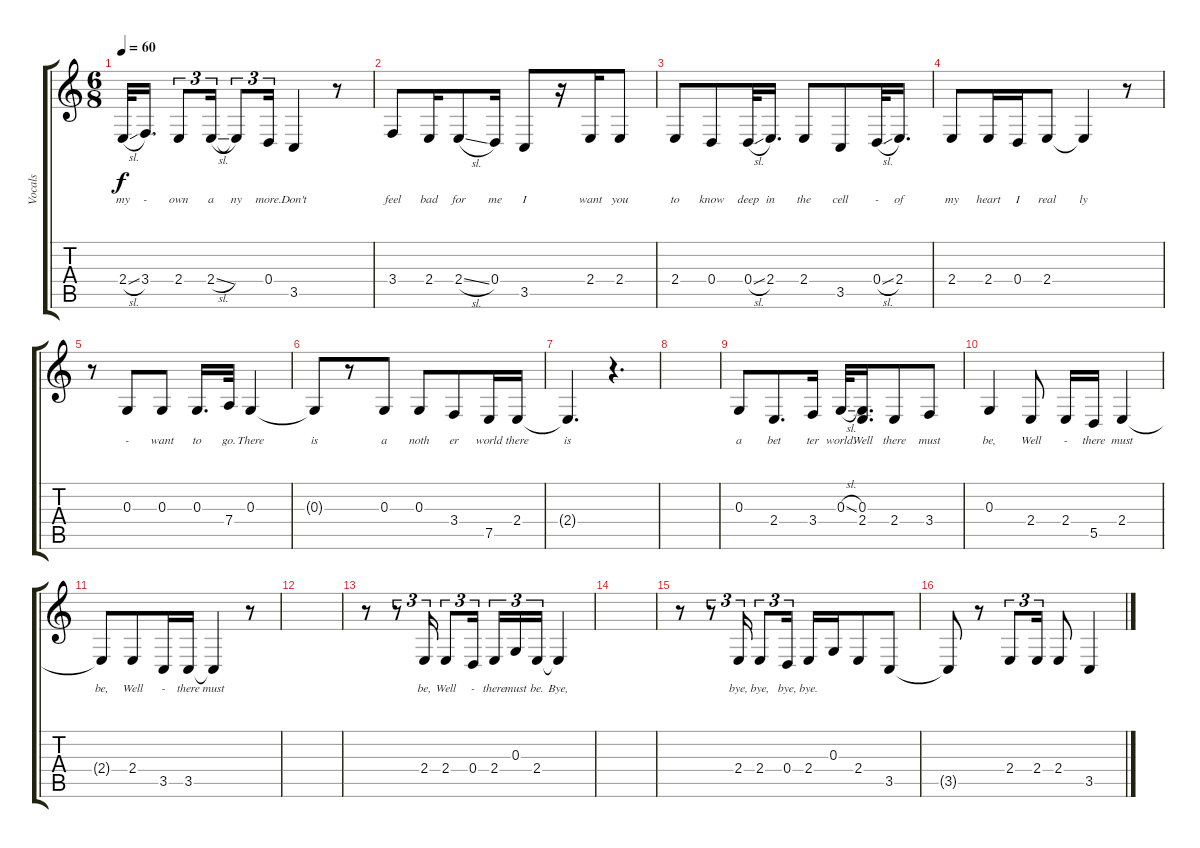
\track ("Vocals" "Vocals") {instrument flute}
\staff {score tabs}
\tuning (E4 B3 G3 D3 A2 E2) {hide}
\ts (6 8)
\tempo 60
\clef g2
\ks c
2.4{sl}.32{lyrics (0 "my") lyrics (1 "") lyrics (2 "") lyrics (3 "") lyrics (4 "") dy f} 3.4.16{d lyrics (0 "-") lyrics (1 "") lyrics (2 "") lyrics (3 "") lyrics (4 "")} 2.4.8{tu (3 2) lyrics (0 "own") lyrics (1 "") lyrics (2 "") lyrics (3 "") lyrics (4 "")} 2.4{sl}.16{tu (3 2) lyrics (0 "a") lyrics (1 "") lyrics (2 "") lyrics (3 "") lyrics (4 "")} 2.4{t}.8{tu (3 2) lyrics (0 "ny") lyrics (1 "") lyrics (2 "") lyrics (3 "") lyrics (4 "")} 0.4.16{tu (3 2) lyrics (0 "more.") lyrics (1 "") lyrics (2 "") lyrics (3 "") lyrics (4 "")} 3.5.4{lyrics (0 "Don't") lyrics (1 "") lyrics (2 "") lyrics (3 "") lyrics (4 "")} r.8 |
3.4.8{lyrics (0 "feel") lyrics (1 "") lyrics (2 "") lyrics (3 "") lyrics (4 "")} 2.4.16{lyrics (0 "bad") lyrics (1 "") lyrics (2 "") lyrics (3 "") lyrics (4 "")} 2.4{sl}.8{lyrics (0 "for") lyrics (1 "") lyrics (2 "") lyrics (3 "") lyrics (4 "")} 0.4.16{lyrics (0 "me") lyrics (1 "") lyrics (2 "") lyrics (3 "") lyrics (4 "")} 3.5.8{lyrics (0 "I") lyrics (1 "") lyrics (2 "") lyrics (3 "") lyrics (4 "")} r.16 2.4.16{lyrics (0 "want") lyrics (1 "") lyrics (2 "") lyrics (3 "") lyrics (4 "")} 2.4.8{lyrics (0 "you") lyrics (1 "") lyrics (2 "") lyrics (3 "") lyrics (4 "")} |
2.4.8{lyrics (0 "to") lyrics (1 "") lyrics (2 "") lyrics (3 "") lyrics (4 "")} 0.4.8{lyrics (0 "know") lyrics (1 "") lyrics (2 "") lyrics (3 "") lyrics (4 "")} 0.4{sl}.32{lyrics (0 "deep") lyrics (1 "") lyrics (2 "") lyrics (3 "") lyrics (4 "")} 2.4.16{d lyrics (0 "in") lyrics (1 "") lyrics (2 "") lyrics (3 "") lyrics (4 "")} 2.4.8{lyrics (0 "the") lyrics (1 "") lyrics (2 "") lyrics (3 "") lyrics (4 "")} 3.5.8{lyrics (0 "cell") lyrics (1 "") lyrics (2 "") lyrics (3 "") lyrics (4 "")} 0.4{sl}.32{lyrics (0 "-") lyrics (1 "") lyrics (2 "") lyrics (3 "") lyrics (4 "")} 2.4.16{d lyrics (0 "of") lyrics (1 "") lyrics (2 "") lyrics (3 "") lyrics (4 "")} |
2.4.8{lyrics (0 "my") lyrics (1 "") lyrics (2 "") lyrics (3 "") lyrics (4 "")} 2.4.16{lyrics (0 "heart") lyrics (1 "") lyrics (2 "") lyrics (3 "") lyrics (4 "")} 0.4.16{lyrics (0 "I") lyrics (1 "") lyrics (2 "") lyrics (3 "") lyrics (4 "")} 2.4.8{lyrics (0 "real") lyrics (1 "") lyrics (2 "") lyrics (3 "") lyrics (4 "")} 2.4{t}.4{lyrics (0 "ly") lyrics (1 "") lyrics (2 "") lyrics (3 "") lyrics (4 "")} r.8 |
r.8 0.3.8{lyrics (0 "-") lyrics (1 "") lyrics (2 "") lyrics (3 "") lyrics (4 "")} 0.3.8{lyrics (0 "want") lyrics (1 "") lyrics (2 "") lyrics (3 "") lyrics (4 "")} 0.3.16{d lyrics (0 "to") lyrics (1 "") lyrics (2 "") lyrics (3 "") lyrics (4 "")} 7.4.32{lyrics (0 "go.") lyrics (1 "") lyrics (2 "") lyrics (3 "") lyrics (4 "")} 0.3.4{lyrics (0 "There") lyrics (1 "") lyrics (2 "") lyrics (3 "") lyrics (4 "")} |
0.3{t}.8{lyrics (0 "is") lyrics (1 "") lyrics (2 "") lyrics (3 "") lyrics (4 "")} r.8 0.3.8{lyrics (0 "a") lyrics (1 "") lyrics (2 "") lyrics (3 "") lyrics (4 "")} 0.3.8{lyrics (0 "noth") lyrics (1 "") lyrics (2 "") lyrics (3 "") lyrics (4 "")} 3.4.8{lyrics (0 "er") lyrics (1 "") lyrics (2 "") lyrics (3 "") lyrics (4 "")} 7.5.16{lyrics (0 "world") lyrics (1 "") lyrics (2 "") lyrics (3 "") lyrics (4 "")} 2.4.16{lyrics (0 "there") lyrics (1 "") lyrics (2 "") lyrics (3 "") lyrics (4 "")} |
2.4{t}.4{d lyrics (0 "is") lyrics (1 "") lyrics (2 "") lyrics (3 "") lyrics (4 "")} r.4{d} |
|
0.3.8{lyrics (0 "a") lyrics (1 "") lyrics (2 "") lyrics (3 "") lyrics (4 "")} 2.4.8{d lyrics (0 "bet") lyrics (1 "") lyrics (2 "") lyrics (3 "") lyrics (4 "")} 3.4.16{lyrics (0 "ter") lyrics (1 "") lyrics (2 "") lyrics (3 "") lyrics (4 "")} 0.3{sl}.32{lyrics (0 "world.") lyrics (1 "") lyrics (2 "") lyrics (3 "") lyrics (4 "")} (0.3 2.4).16{d lyrics (0 "Well") lyrics (1 "") lyrics (2 "") lyrics (3 "") lyrics (4 "")} 2.4.8{lyrics (0 "there") lyrics (1 "") lyrics (2 "") lyrics (3 "") lyrics (4 "")} 3.4.8{lyrics (0 "must") lyrics (1 "") lyrics (2 "") lyrics (3 "") lyrics (4 "")} |
0.3.4{lyrics (0 "be,") lyrics (1 "") lyrics (2 "") lyrics (3 "") lyrics (4 "")} 2.4.8{lyrics (0 "Well") lyrics (1 "") lyrics (2 "") lyrics (3 "") lyrics (4 "")} 2.4.16{lyrics (0 "-") lyrics (1 "") lyrics (2 "") lyrics (3 "") lyrics (4 "")} 5.5.16{lyrics (0 "there") lyrics (1 "") lyrics (2 "") lyrics (3 "") lyrics (4 "")} 2.4.4{lyrics (0 "must") lyrics (1 "") lyrics (2 "") lyrics (3 "") lyrics (4 "")} |
2.4{t}.8{lyrics (0 "be,") lyrics (1 "") lyrics (2 "") lyrics (3 "") lyrics (4 "")} 2.4.8{lyrics (0 "Well") lyrics (1 "") lyrics (2 "") lyrics (3 "") lyrics (4 "")} 3.5.16{lyrics (0 "-") lyrics (1 "") lyrics (2 "") lyrics (3 "") lyrics (4 "")} 3.5.16{lyrics (0 "there") lyrics (1 "") lyrics (2 "") lyrics (3 "") lyrics (4 "")} 3.5{t}.4{lyrics (0 "must") lyrics (1 "") lyrics (2 "") lyrics (3 "") lyrics (4 "")} r.8 |
|
r.8 r.8{tu (3 2)} 2.4.16{tu (3 2) lyrics (0 "be,") lyrics (1 "") lyrics (2 "") lyrics (3 "") lyrics (4 "")} 2.4.8{tu (3 2) lyrics (0 "Well") lyrics (1 "") lyrics (2 "") lyrics (3 "") lyrics (4 "")} 0.4.16{tu (3 2) lyrics (0 "-") lyrics (1 "") lyrics (2 "") lyrics (3 "") lyrics (4 "")} 2.4.16{tu (3 2) lyrics (0 "there") lyrics (1 "") lyrics (2 "") lyrics (3 "") lyrics (4 "")} 0.3.16{tu (3 2) lyrics (0 "must") lyrics (1 "") lyrics (2 "") lyrics (3 "") lyrics (4 "")} 2.4.16{tu (3 2) lyrics (0 "be.") lyrics (1 "") lyrics (2 "") lyrics (3 "") lyrics (4 "")} 2.4{t}.4{lyrics (0 "Bye,") lyrics (1 "") lyrics (2 "") lyrics (3 "") lyrics (4 "")} |
|
r.8 r.8{tu (3 2)} 2.4.16{tu (3 2) lyrics (0 "bye,") lyrics (1 "") lyrics (2 "") lyrics (3 "") lyrics (4 "")} 2.4.8{tu (3 2) lyrics (0 "bye,") lyrics (1 "") lyrics (2 "") lyrics (3 "") lyrics (4 "")} 0.4.16{tu (3 2) lyrics (0 "bye,") lyrics (1 "") lyrics (2 "") lyrics (3 "") lyrics (4 "")} 2.4.16{lyrics (0 "bye.") lyrics (1 "") lyrics (2 "") lyrics (3 "") lyrics (4 "")} 0.3.16 2.4.8 3.5.8 |
3.5{t}.8 r.8 2.4.8{tu (3 2)} 2.4.16{tu (3 2)} 2.4.8 3.5.4
